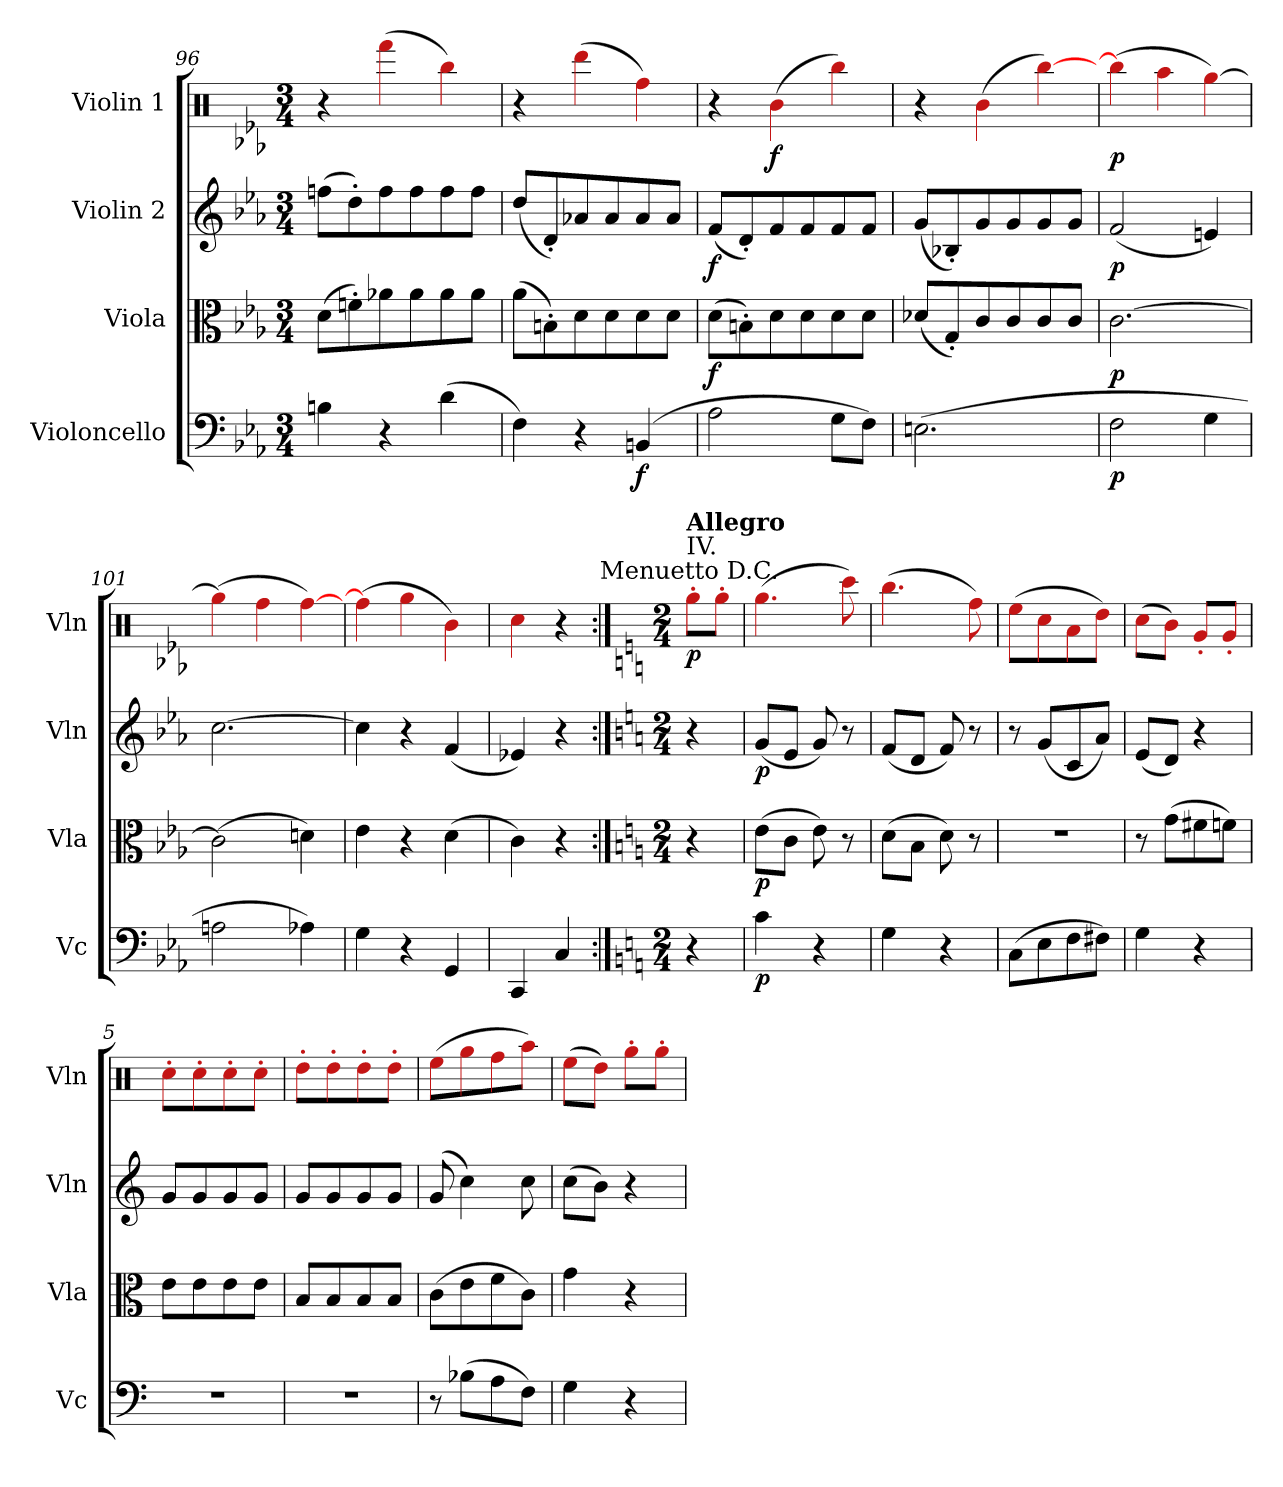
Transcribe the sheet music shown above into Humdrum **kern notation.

**kern	**dynam	**kern	**dynam	**kern	**dynam	**kern	**dynam
*part4	*part4	*part3	*part3	*part2	*part2	*part1	*part1
*staff4	*staff4	*staff3	*staff3	*staff2	*staff2	*staff1	*staff1
*I"Violoncello	*	*I"Viola	*	*I"Violin 2	*	*I"Violin 1	*
*I'Vc	*	*I'Vla	*	*I'Vln	*	*I'Vln	*
*clefF4	*	*clefC3	*	*clefG2	*	*clefX	*
*k[b-e-a-]	*	*k[b-e-a-]	*	*k[b-e-a-]	*	*k[b-e-a-]	*
*M3/4	*	*M3/4	*	*M3/4	*	*M3/4	*
=96	=96	=96	=96	=96	=96	=96	=96
4Bn\	.	(8d\L	.	(8ffn\L	.	4r	.
.	.	8fn'\)	.	8dd'\)	.	.	.
4r	.	8a-X\	.	8ff\	.	(4fffn\	.
.	.	8a-\	.	8ff\	.	.	.
(4d\	.	8a-\	.	8ff\	.	4bbn\)	.
.	.	8a-\J	.	8ff\J	.	.	.
=97	=97	=97	=97	=97	=97	=97	=97
4F\)	.	(8a-\L	.	(8dd/L	.	4r	.
.	.	8Bn'\)	.	8d'/)	.	.	.
4r	.	8d\	.	8a-X/	.	(4ddd\	.
.	.	8d\	.	8a-/	.	.	.
!	!LO:DY:b	!	!	!	!	!	!
(>4BBn/	f	8d\	.	8a-/	.	4ffn\)	.
.	.	8d\J	.	8a-/J	.	.	.
=98	=98	=98	=98	=98	=98	=98	=98
!	!	!	!LO:DY:b	!	!LO:DY:b	!	!
2A-\	.	(8d\L	f	(8f/L	f	4r	.
.	.	8Bn'\)	.	8d'/)	.	.	.
!	!	!	!	!	!	!	!LO:DY:b
.	.	8d\	.	8f/	.	(4bn\	f
.	.	8d\	.	8f/	.	.	.
8G\L	.	8d\	.	8f/	.	4bbn\)	.
8F\J)	.	8d\J	.	8f/J	.	.	.
=99	=99	=99	=99	=99	=99	=99	=99
(2.En\	.	(8d-X/L	.	(8g/L	.	4r	.
.	.	8G'/)	.	8B-X'/)	.	.	.
.	.	8c/	.	8g/	.	(4b-X\	.
.	.	8c/	.	8g/	.	.	.
.	.	8c/	.	8g/	.	[4bb-X\)	.
.	.	8c/J	.	8g/J	.	.	.
=100	=100	=100	=100	=100	=100	=100	=100
!	!LO:DY:b	!	!LO:DY:b	!	!LO:DY:b	!	!LO:DY:b
2F\	p	[2.c\	p	(2f/	p	(4bb\]	p
.	.	.	.	.	.	4aa\	.
4G\	.	.	.	4en/)	.	[4gg\)	.
=101	=101	=101	=101	=101	=101	=101	=101
2An\	.	(2c\]	.	[2.cc\	.	(4gg\]	.
.	.	.	.	.	.	4ff\	.
4A-X\)	.	4dn\)	.	.	.	[4ff#X\)	.
!!LO:LB:g=z
=102	=102	=102	=102	=102	=102	=102	=102
4G\	.	4e-\	.	4cc\]	.	(4ff\]	.
4r	.	4r	.	4r	.	4gg\	.
4GG/	.	(4d\	.	(4f/	.	4bn\)	.
=102X4	=102X4	=102X4	=102X4	=102X4	=102X4	=102X4	=102X4
4CC/	.	4c\)	.	4e-X/)	.	4cc\	.
4C/	.	4r	.	4r	.	4r	.
!	!	!	!	!	!	!LO:TX:a:t=Menuetto D.C.	!
!!LO:PB:g=z
=:|!	=:|!	=:|!	=:|!	=:|!	=:|!	=:|!	=:|!
*k[]	*	*k[]	*	*k[]	*	*k[]	*
*M2/4	*	*M2/4	*	*M2/4	*	*M2/4	*
!	!	!	!	!	!	!LO:TX:a:t=IV.	!
!	!	!	!	!	!	!LO:TX:a:B:t=Allegro	!
!	!	!	!	!	!	!	!LO:DY:b
4r	.	4r	.	4r	.	8gg'\L	p
.	.	.	.	.	.	8gg'\J	.
=1	=1	=1	=1	=1	=1	=1	=1
!	!LO:DY:b	!	!LO:DY:b	!	!LO:DY:b	!	!
4c\	p	(8e\L	p	(8g/L	p	(4.gg\	.
.	.	8c\J	.	8e/J	.	.	.
4r	.	8e\)	.	8g/)	.	.	.
.	.	8r	.	8r	.	8ccc\)	.
=2	=2	=2	=2	=2	=2	=2	=2
4G\	.	(8d\L	.	(8f/L	.	(4.bb\	.
.	.	8B\J	.	8d/J	.	.	.
4r	.	8d\)	.	8f/)	.	.	.
.	.	8r	.	8r	.	8ff\)	.
=3	=3	=3	=3	=3	=3	=3	=3
(8C\L	.	2r	.	8r	.	(8ee\L	.
8E\	.	.	.	(8g/L	.	8cc\	.
8F\	.	.	.	8c/	.	8a\	.
8F#X\J)	.	.	.	8a/J)	.	8dd\J)	.
=4	=4	=4	=4	=4	=4	=4	=4
4G\	.	8r	.	(8e/L	.	(8cc\L	.
.	.	(8g\L	.	8d/J)	.	8b\J)	.
4r	.	8f#X\	.	4r	.	8g'/L	.
.	.	8fn\J)	.	.	.	8g'/J	.
=5	=5	=5	=5	=5	=5	=5	=5
2r	.	8e\L	.	8g/L	.	8cc'\L	.
.	.	8e\	.	8g/	.	8cc'\	.
.	.	8e\	.	8g/	.	8cc#X'\	.
.	.	8e\J	.	8g/J	.	8cc'\J	.
=6	=6	=6	=6	=6	=6	=6	=6
2r	.	8B/L	.	8g/L	.	8dd'\L	.
.	.	8B/	.	8g/	.	8dd'\	.
.	.	8B/	.	8g/	.	8dd#X'\	.
.	.	8B/J	.	8g/J	.	8dd'\J	.
=7	=7	=7	=7	=7	=7	=7	=7
8r	.	(8c\L	.	(8g/	.	(8ee\L	.
(8B-X\L	.	8e\	.	4cc\)	.	8gg\	.
8A\	.	8f\	.	.	.	8ff\	.
8F\J)	.	8c\J)	.	8cc\	.	8aa\J)	.
=8	=8	=8	=8	=8	=8	=8	=8
4G\	.	4g\	.	(8cc\L	.	(8ee\L	.
.	.	.	.	8b\J)	.	8ddn\J)	.
4r	.	4r	.	4r	.	8gg'\L	.
.	.	.	.	.	.	8gg'\J	.
=	=	=	=	=	=	=	=
*-	*-	*-	*-	*-	*-	*-	*-
